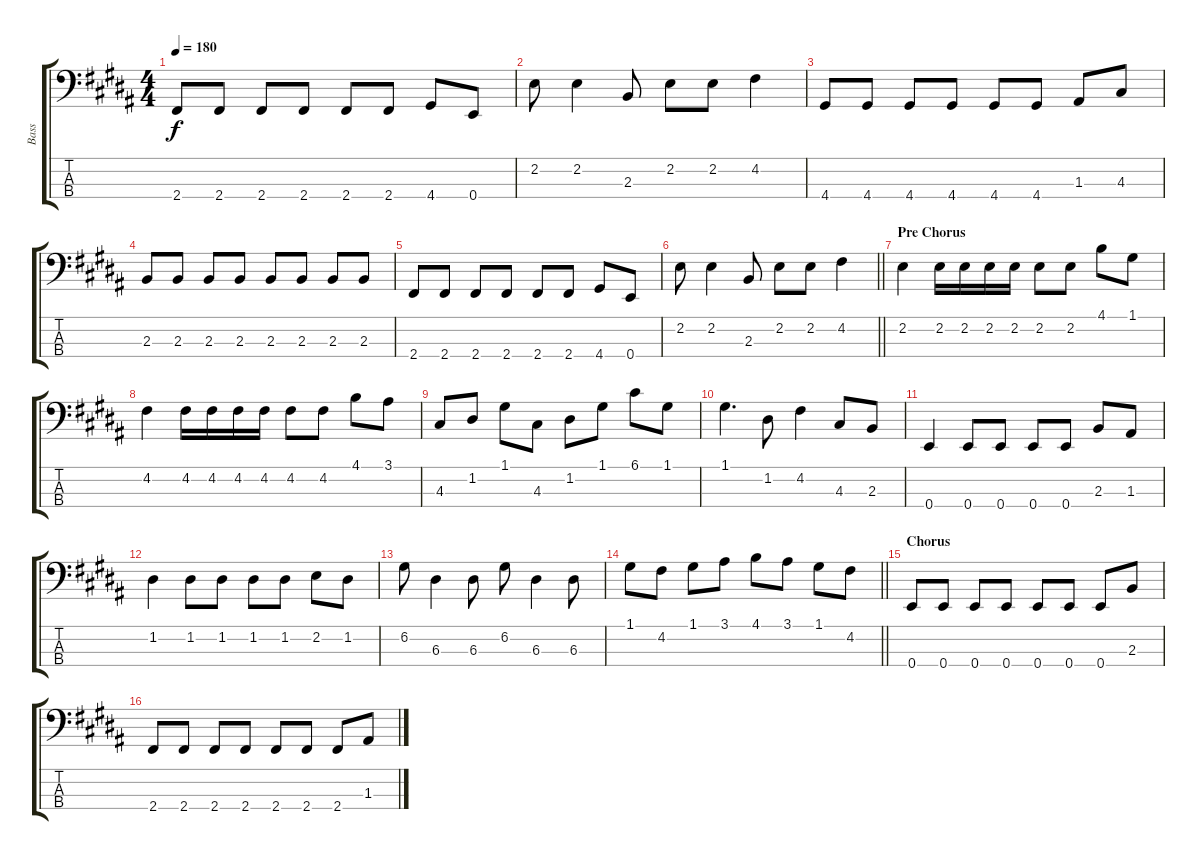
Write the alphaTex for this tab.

\track ("Bass" "Bass") {instrument electricbassfinger}
\staff {score tabs}
\tuning (G2 D2 A1 E1) {hide}
\ts (4 4)
\tempo 180
\clef f4
\ks g#minor
2.4.8{dy f} 2.4.8 2.4.8 2.4.8 2.4.8 2.4.8 4.4.8 0.4.8 |
2.2.8 2.2.4 2.3.8 2.2.8 2.2.8 4.2.4 |
4.4.8 4.4.8 4.4.8 4.4.8 4.4.8 4.4.8 1.3.8 4.3.8 |
2.3.8 2.3.8 2.3.8 2.3.8 2.3.8 2.3.8 2.3.8 2.3.8 |
2.4.8 2.4.8 2.4.8 2.4.8 2.4.8 2.4.8 4.4.8 0.4.8 |
\barLineRight lightlight
2.2.8 2.2.4 2.3.8 2.2.8 2.2.8 4.2.4 |
\section ("" "Pre Chorus")
2.2.4 2.2.16 2.2.16 2.2.16 2.2.16 2.2.8 2.2.8 4.1.8 1.1.8 |
4.2.4 4.2.16 4.2.16 4.2.16 4.2.16 4.2.8 4.2.8 4.1.8 3.1.8 |
4.3.8 1.2.8 1.1.8 4.3.8 1.2.8 1.1.8 6.1.8 1.1.8 |
1.1.4{d} 1.2.8 4.2.4 4.3.8 2.3.8 |
0.4.4 0.4.8 0.4.8 0.4.8 0.4.8 2.3.8 1.3.8 |
1.2.4 1.2.8 1.2.8 1.2.8 1.2.8 2.2.8 1.2.8 |
6.2.8 6.3.4 6.3.8 6.2.8 6.3.4 6.3.8 |
\barLineRight lightlight
1.1.8 4.2.8 1.1.8 3.1.8 4.1.8 3.1.8 1.1.8 4.2.8 |
\section ("" "Chorus")
0.4.8 0.4.8 0.4.8 0.4.8 0.4.8 0.4.8 0.4.8 2.3.8 |
2.4.8 2.4.8 2.4.8 2.4.8 2.4.8 2.4.8 2.4.8 1.3.8
